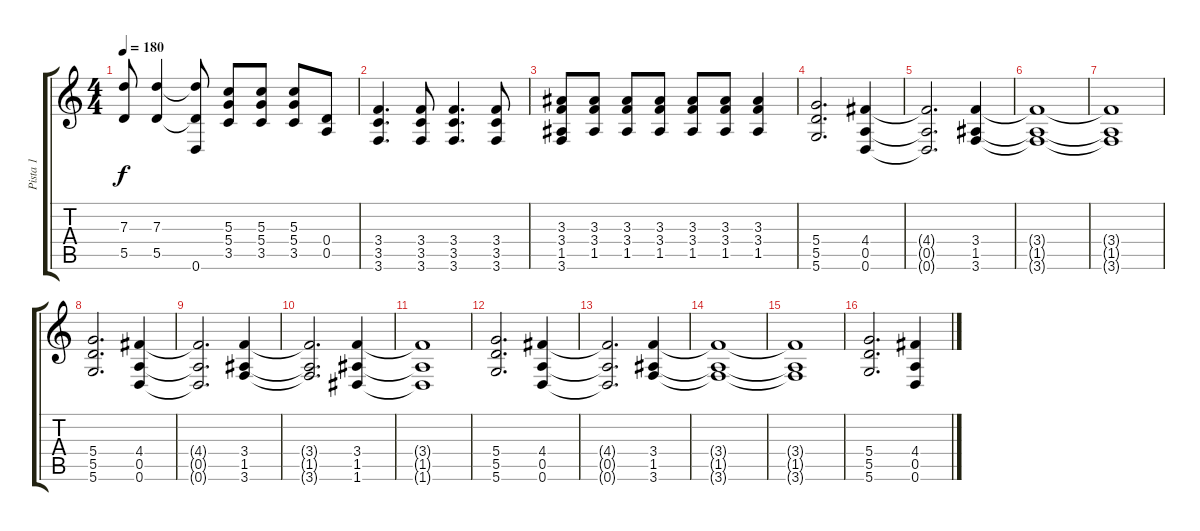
\track ("Pista 1" "Pista 1") {instrument distortionguitar}
\staff {score tabs}
\tuning (E4 B3 G3 D3 A2 D2) {hide}
\ts (4 4)
\tempo 180
\clef g2
\ks c
(7.3 5.5).8{dy f} (7.3 5.5).4 (7.3{t} 5.5{t} 0.6).8 (5.3 5.4 3.5).8 (5.3 5.4 3.5).8 (5.3 5.4 3.5).8 (0.4 0.5).8 |
(3.4 3.5 3.6).4{d} (3.4 3.5 3.6).8 (3.4 3.5 3.6).4{d} (3.4 3.5 3.6).8 |
(3.3 3.4 1.5 3.6).8 (3.3 3.4 1.5).8 (3.3 3.4 1.5).8 (3.3 3.4 1.5).8 (3.3 3.4 1.5).8 (3.3 3.4 1.5).8 (3.3 3.4 1.5).4 |
(5.4 5.5 5.6).2{d instrument electricguitarclean} (4.4 0.5 0.6).4 |
(4.4{t} 0.5{t} 0.6{t}).2{d} (3.4 1.5 3.6).4 |
(3.4{t} 1.5{t} 3.6{t}).1 |
(3.4{t} 1.5{t} 3.6{t}).1 |
(5.4 5.5 5.6).2{d instrument electricguitarclean} (4.4 0.5 0.6).4 |
(4.4{t} 0.5{t} 0.6{t}).2{d} (3.4 1.5 3.6).4 |
(3.4{t} 1.5{t} 3.6{t}).2{d} (3.4 1.5 1.6).4 |
(3.4{t} 1.5{t} 1.6{t}).1 |
(5.4 5.5 5.6).2{d instrument electricguitarclean} (4.4 0.5 0.6).4 |
(4.4{t} 0.5{t} 0.6{t}).2{d} (3.4 1.5 3.6).4 |
(3.4{t} 1.5{t} 3.6{t}).1 |
(3.4{t} 1.5{t} 3.6{t}).1 |
(5.4 5.5 5.6).2{d instrument electricguitarclean} (4.4 0.5 0.6).4
